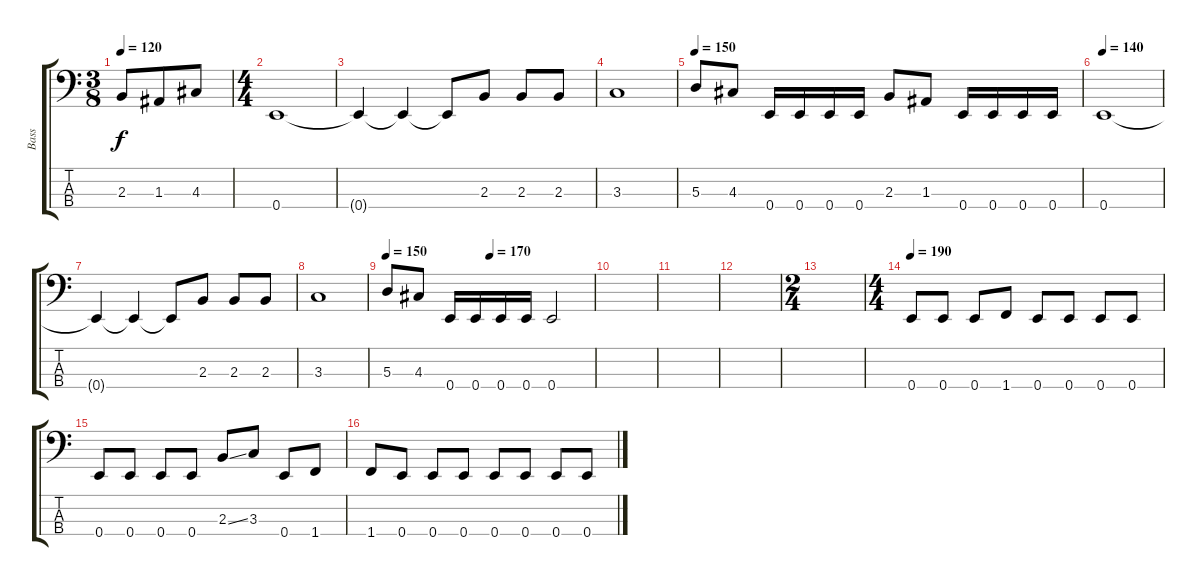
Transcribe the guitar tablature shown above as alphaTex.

\track ("Bass" "Bass") {instrument electricbassfinger}
\staff {score tabs}
\tuning (G2 D2 A1 E1) {hide}
\ts (3 8)
\tempo 120
\tempo 140
\tempo 120
\clef f4
\ks c
2.3.8{dy f instrument electricbassfinger} 1.3.8 4.3.8 |
\ts (4 4)
0.4.1 |
0.4{t}.4 0.4{t}.4 0.4{t}.8 2.3.8 2.3.8 2.3.8 |
3.3.1 |
\tempo 150
5.3.8 4.3.8 0.4.16 0.4.16 0.4.16 0.4.16 2.3.8 1.3.8 0.4.16 0.4.16 0.4.16 0.4.16 |
\tempo 140
0.4.1 |
0.4{t}.4 0.4{t}.4 0.4{t}.8 2.3.8 2.3.8 2.3.8 |
3.3.1 |
\tempo 150
\tempo (170 0.5)
5.3.8 4.3.8 0.4.16 0.4.16 0.4.16 0.4.16 0.4.2 |
|
|
|
\ts (2 4)
|
\ts (4 4)
\tempo 190
0.4.8 0.4.8 0.4.8 1.4.8 0.4.8 0.4.8 0.4.8 0.4.8 |
0.4.8 0.4.8 0.4.8 0.4.8 2.3{ss}.8 3.3.8 0.4.8 1.4.8 |
1.4.8 0.4.8 0.4.8 0.4.8 0.4.8 0.4.8 0.4.8 0.4.8
